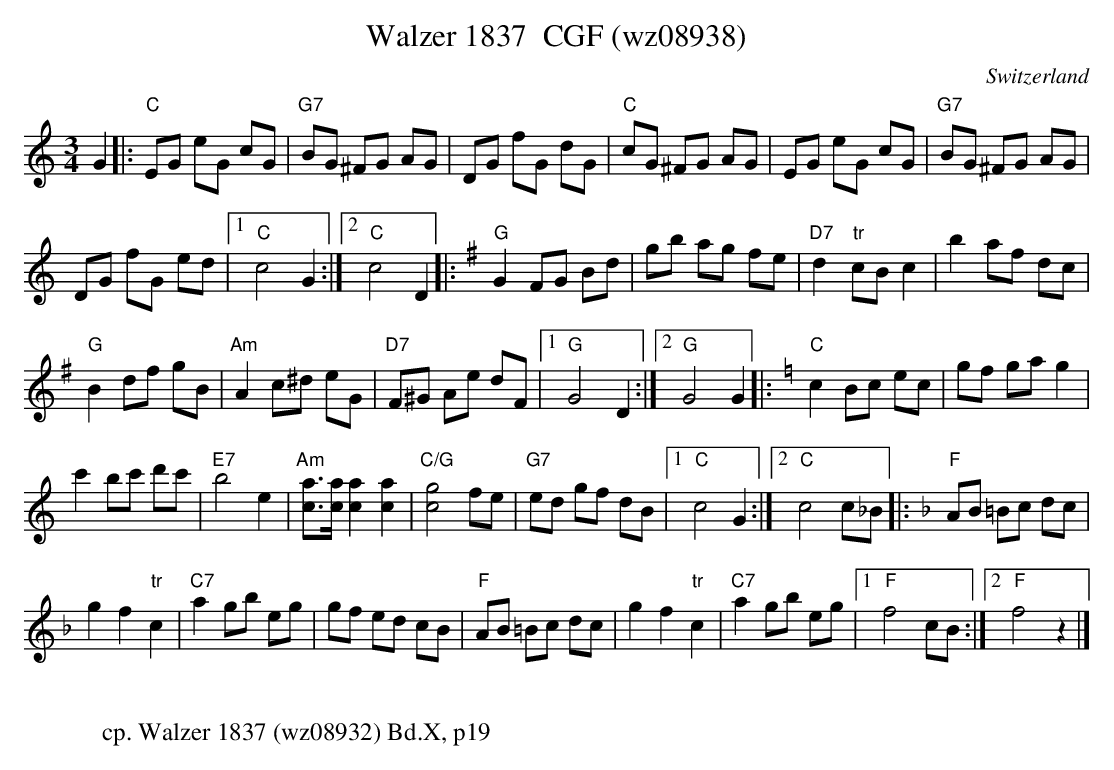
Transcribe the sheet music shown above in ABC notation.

X:1
T: Walzer 1837  CGF (wz08938)
M:3/4
L:1/8
O:Switzerland
K:C major
G2 |: "C"EG eG cG | "G7"BG ^FG AG | DG fG dG | "C"cG ^FG AG | EG eG cG | "G7"BG ^FG AG |
DG fG ed |1 "C"c4G2 :|2 "C"c4D2 |: [K:G] "G"G2FG Bd | gb ag fe | "D7"d2 "tr"cB c2 | b2af dc |
"G"B2df gB | "Am"A2 c^d eG | "D7"F^G Ae dF |1 "G"G4D2 :|2 "G"G4G2 |: [K:C]   "C"c2Bc ec | gf gag2 |
c'2bc' d'c' | "E7"b4e2 | "Am"[ac]>[ac] [a2c2] [a2c2] | "C/G" [gc]4 fe | "G7"ed gf dB |1 "C"c4G2 :|2 "C"c4c_B |: [K:F] "F"AB =Bc dc |
g2f2"tr"c2 | "C7"a2gb eg |  gf ed cB | "F"AB =Bc dc | g2f2"tr"c2 | "C7"a2gb eg |1 "F"f4cB :|2 "F"f4z2 |]
W:
W: cp. Walzer 1837 (wz08932) Bd.X, p19
